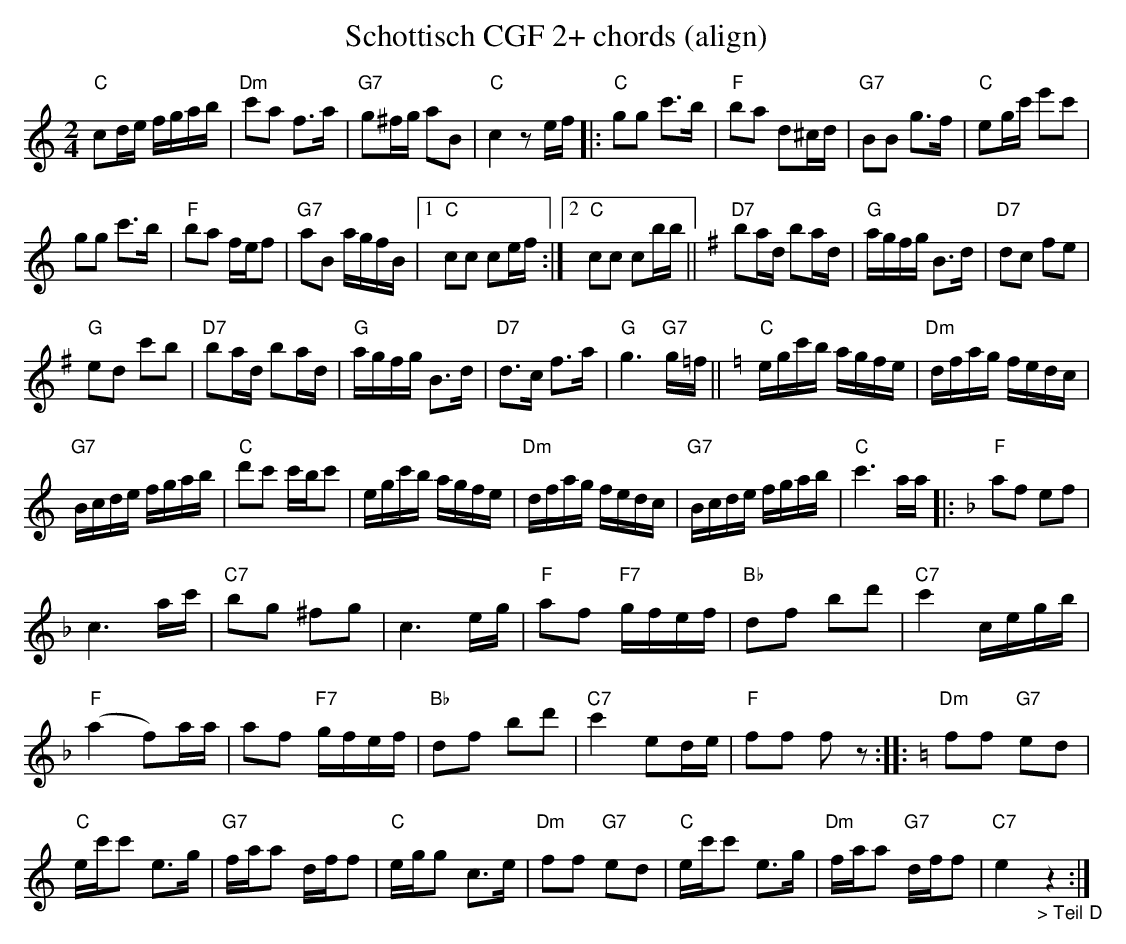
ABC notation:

X:1
T:Schottisch CGF 2+ chords (align)
M:2/4
L:1/16
K:Cmaj%%MIDI gchordon
"C"c2de fgab | "Dm"c'2a2 f3a | "G7"g2^fg a2B2 | "C"c4z2ef |: "C"g2g2 c'3b | "F"b2a2 d2^cd | \
"G7"B2B2 g3f | "C"e2gc' e'2c'2 |
g2g2 c'3b | "F"b2a2 fef2 | "G7"a2B2 agfB |1 "C"c2c2 c2ef :|2 \
"C"c2c2 c2bb || [K:Gmaj] "D7"b2ad b2ad | "G"agfg B3d | "D7"d2c2 f2e2 |
"G"e2d2 c'2b2 | "D7"b2ad b2ad | \
"G"agfg B3d | "D7"d3c f3a | "G"g6"G7"g=f || [K:Cmaj] "C"egc'b agfe | "Dm"dfag fedc |
"G7"Bcde fgab | \
"C"d'2c'2 c'bc'2 | egc'b agfe | "Dm"dfag fedc | "G7"Bcde fgab | "C"c'6aa |: [K:Fmaj] "F"a2f2 e2f2 |
c6ac' | "C7"b2g2 ^f2g2 | c6eg | "F"a2f2 "F7"gfef | "Bb"d2f2 b2d'2 | "C7"c'4 cegb |
"F"(a4 f2)aa | a2f2 "F7"gfef | "Bb"d2f2 b2d'2 | "C7"c'4 e2de | "F"f2f2 f2z2 :: [K:Cmaj] "Dm"f2f2 "G7"e2d2 |
"C"ec'c'2 e3g | "G7"faa2 dff2 | "C"egg2 c3e | "Dm"f2f2 "G7"e2d2 | "C"ec'c'2 e3g | "Dm"faa2 "G7"dff2 | "C7"e4"_> Teil D"z4 :|
